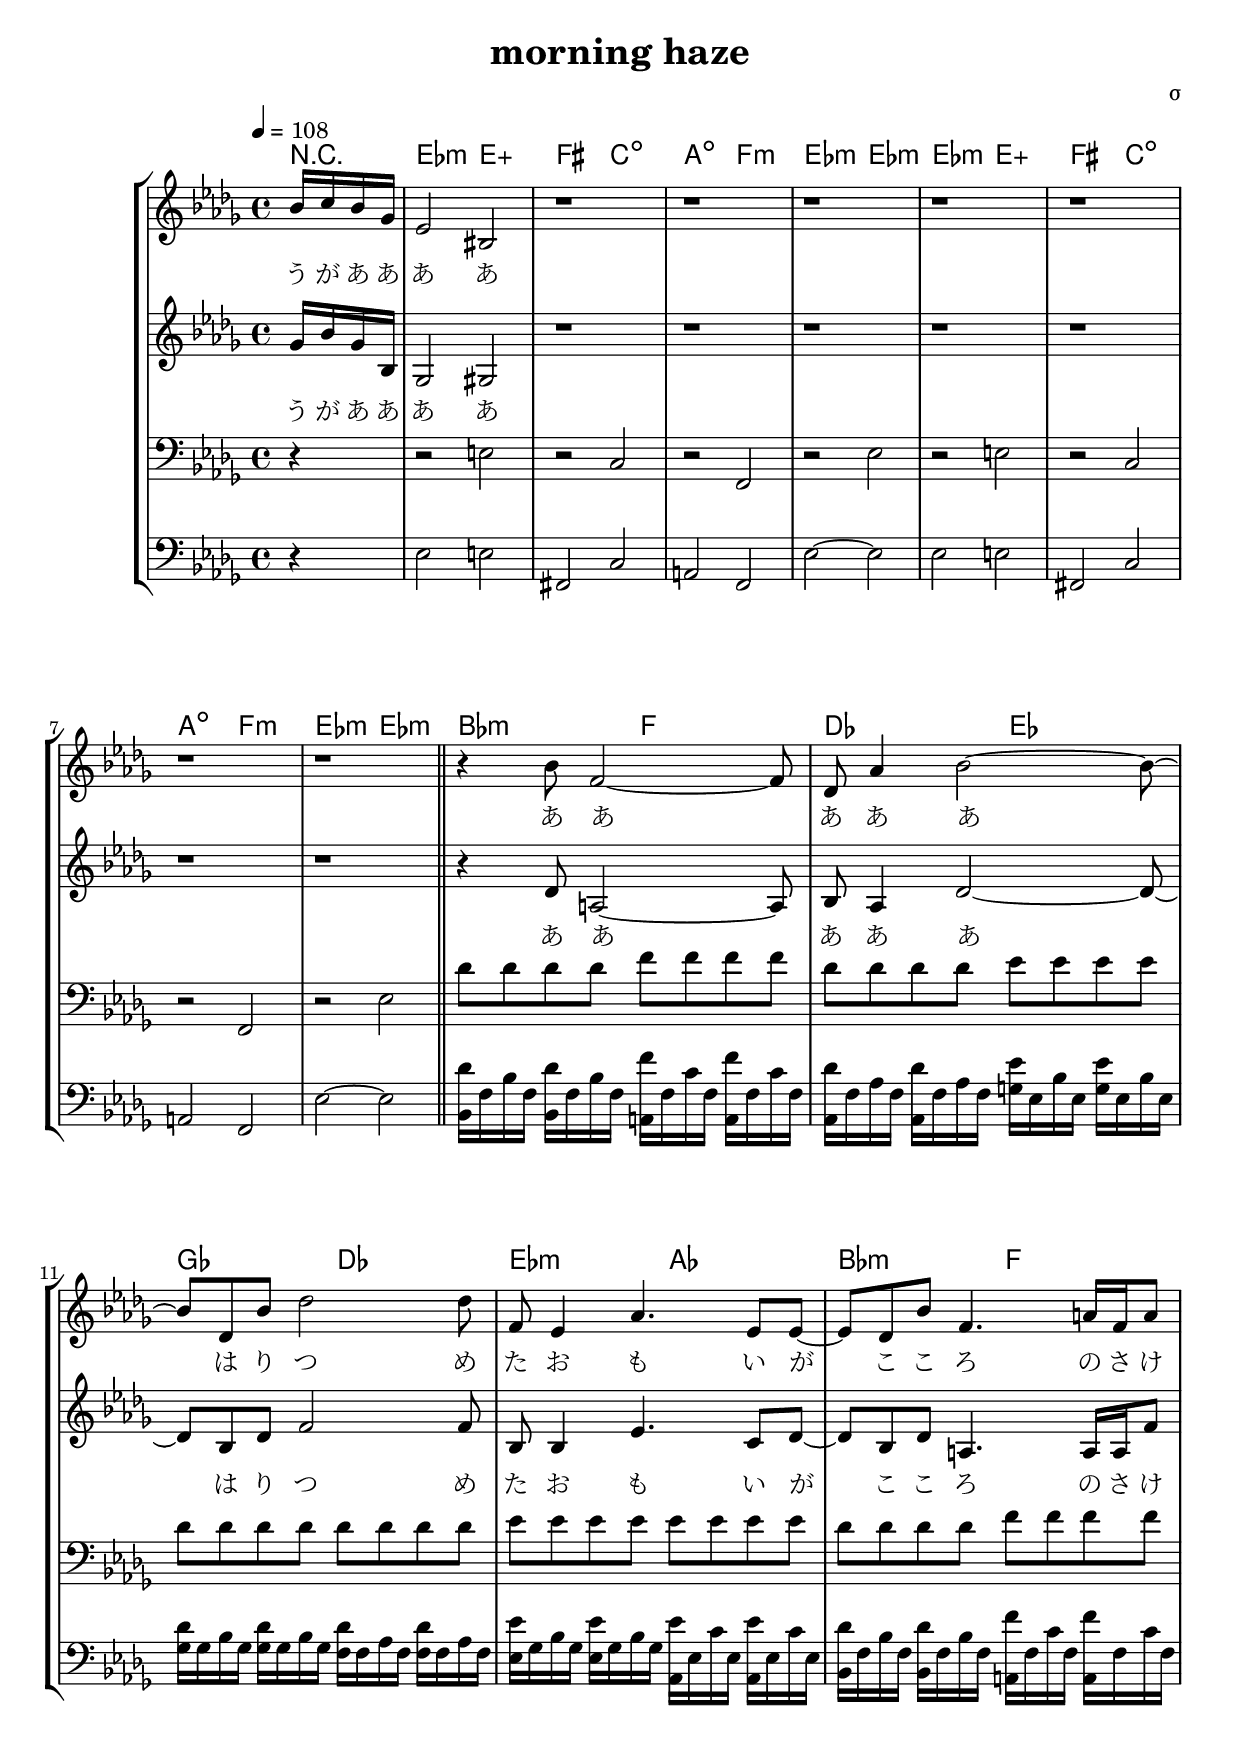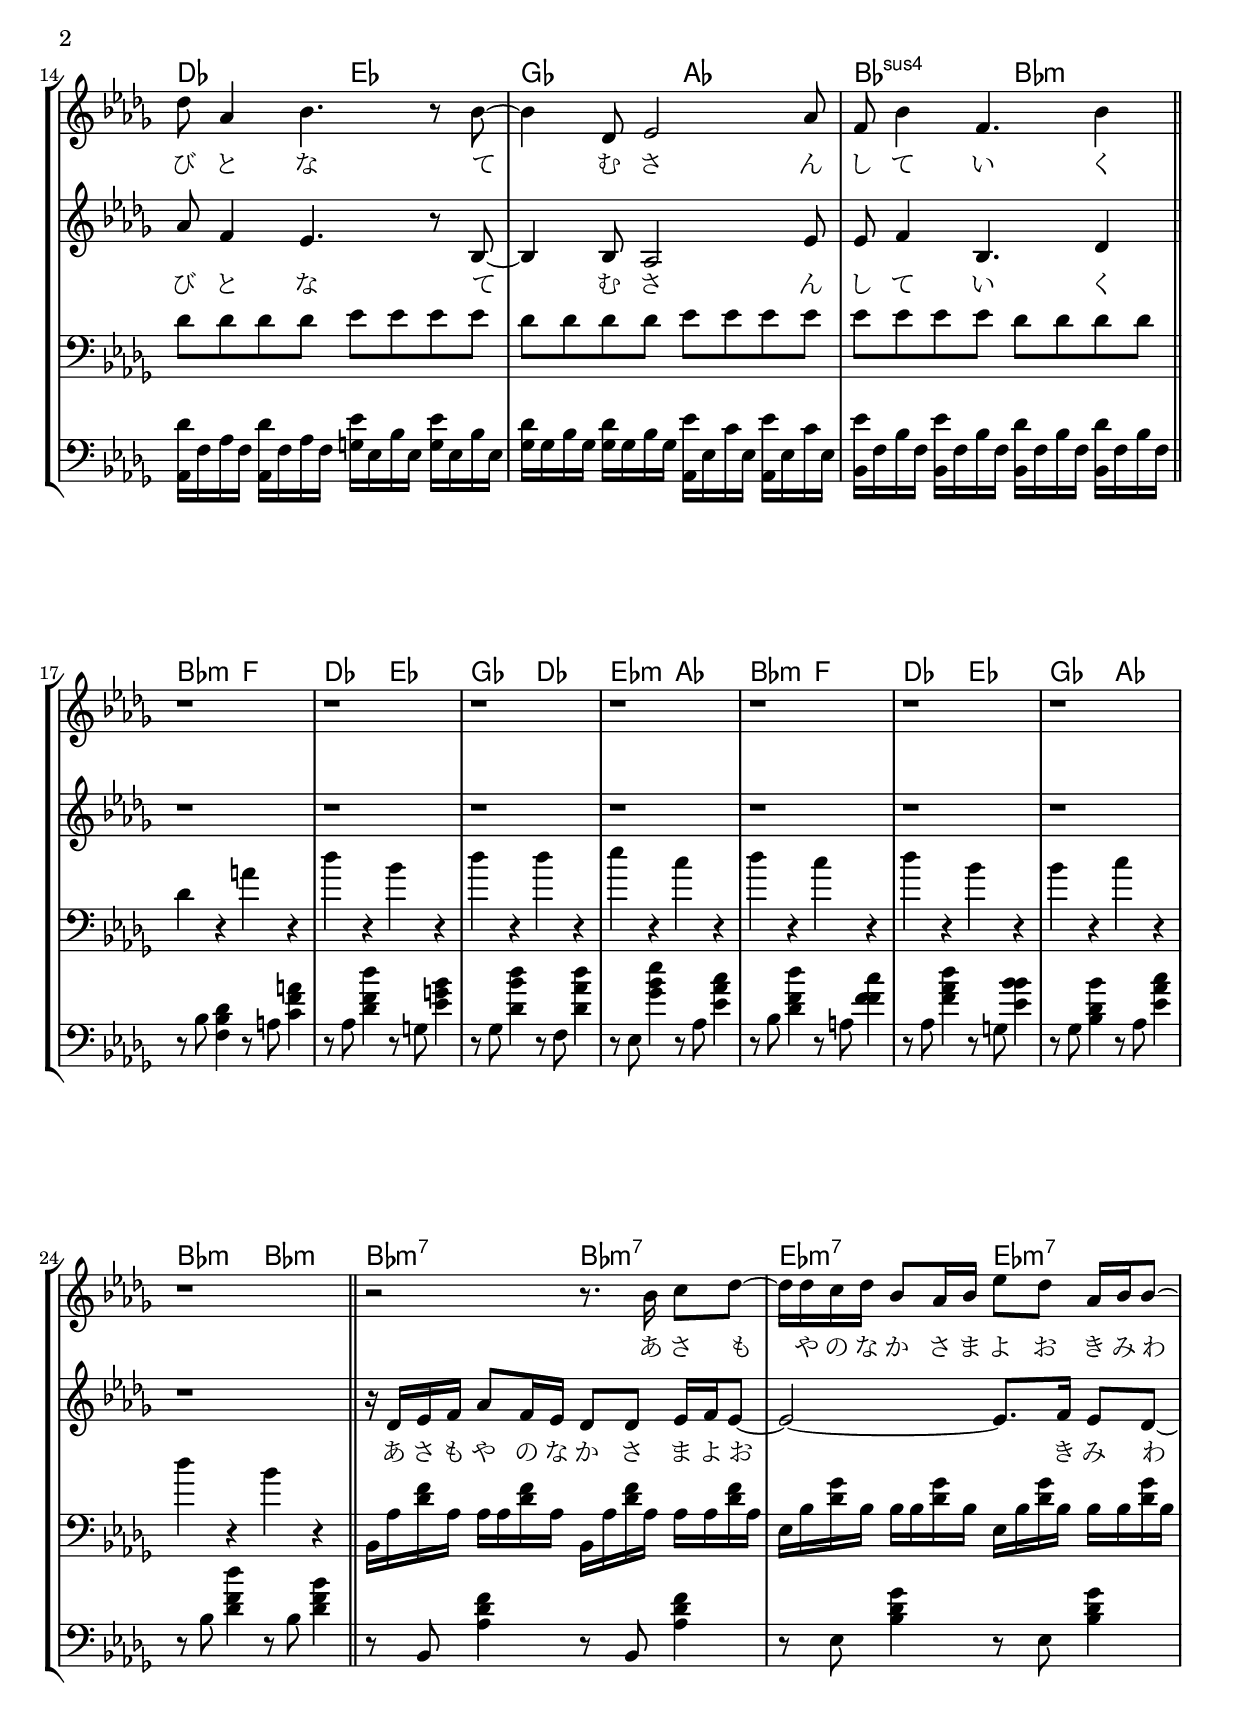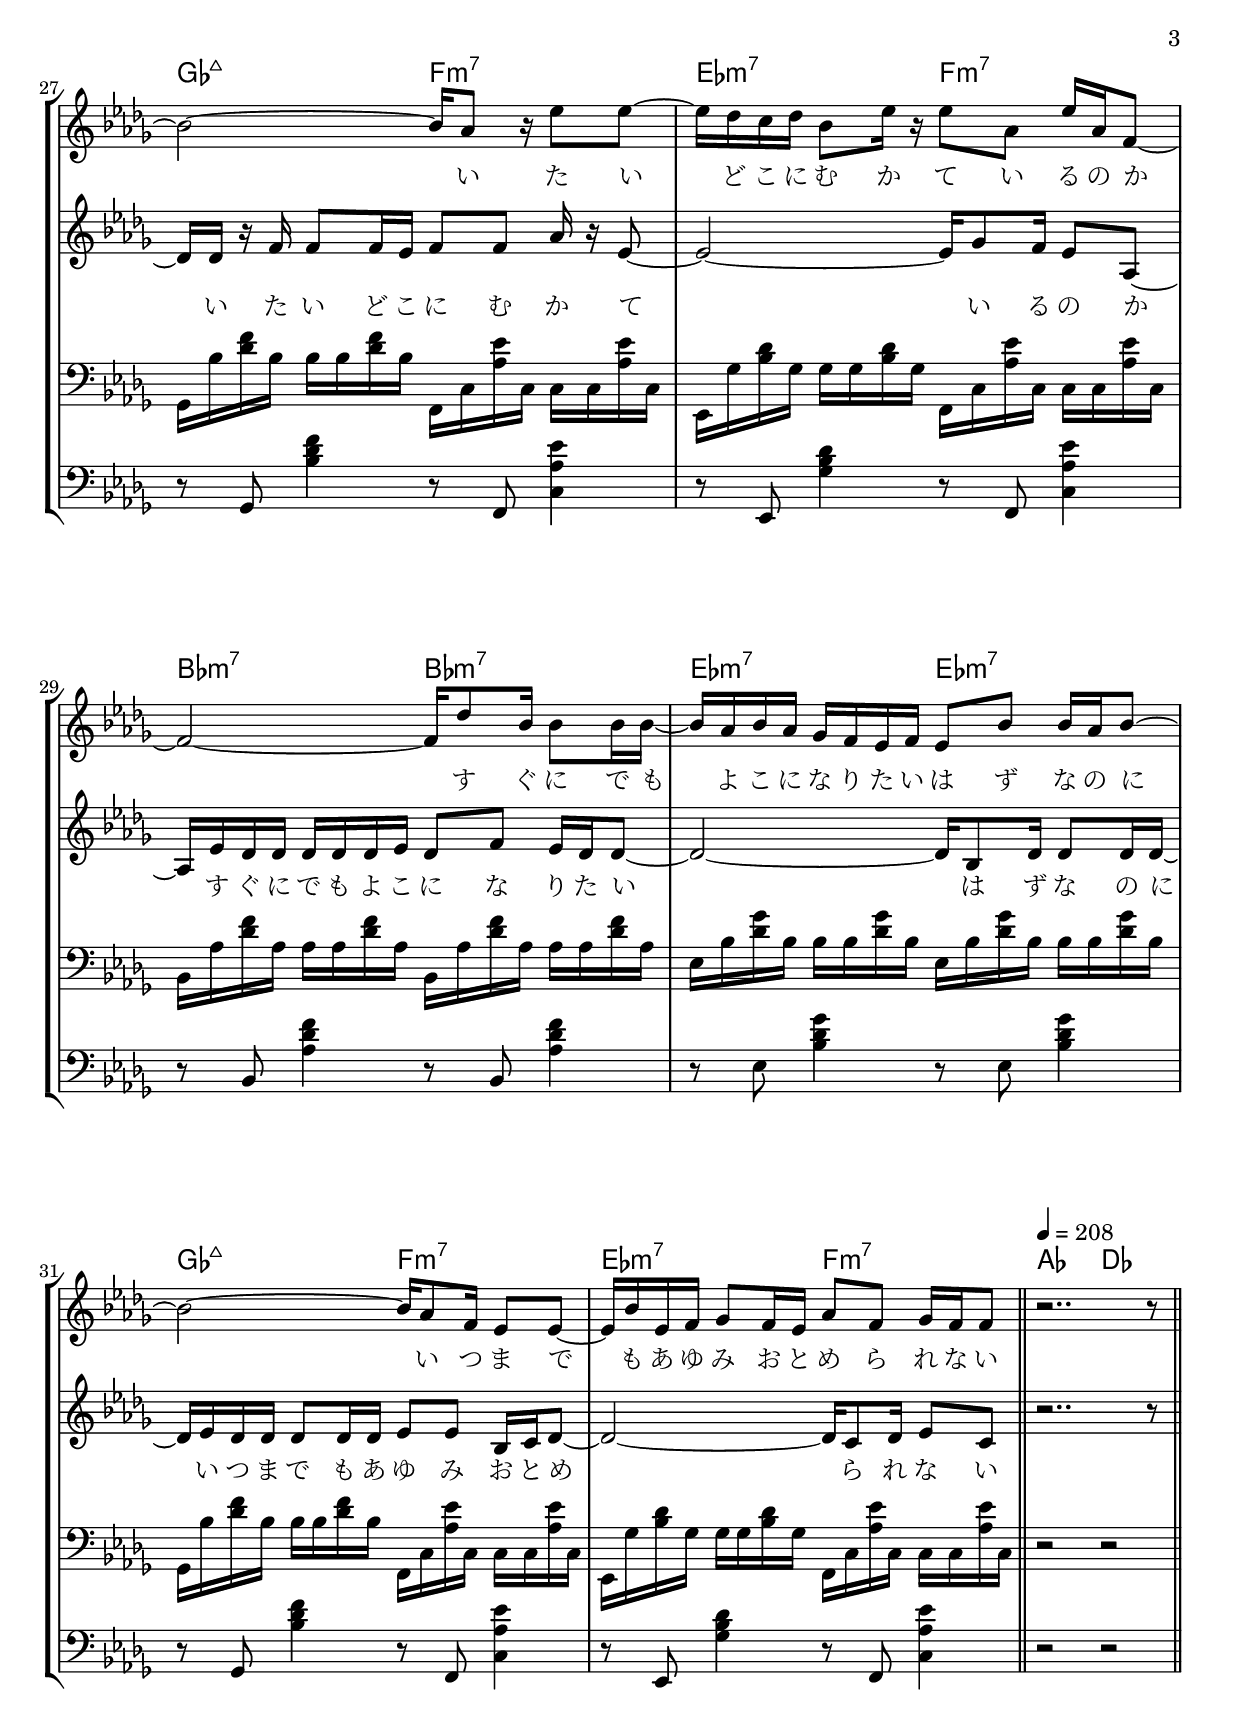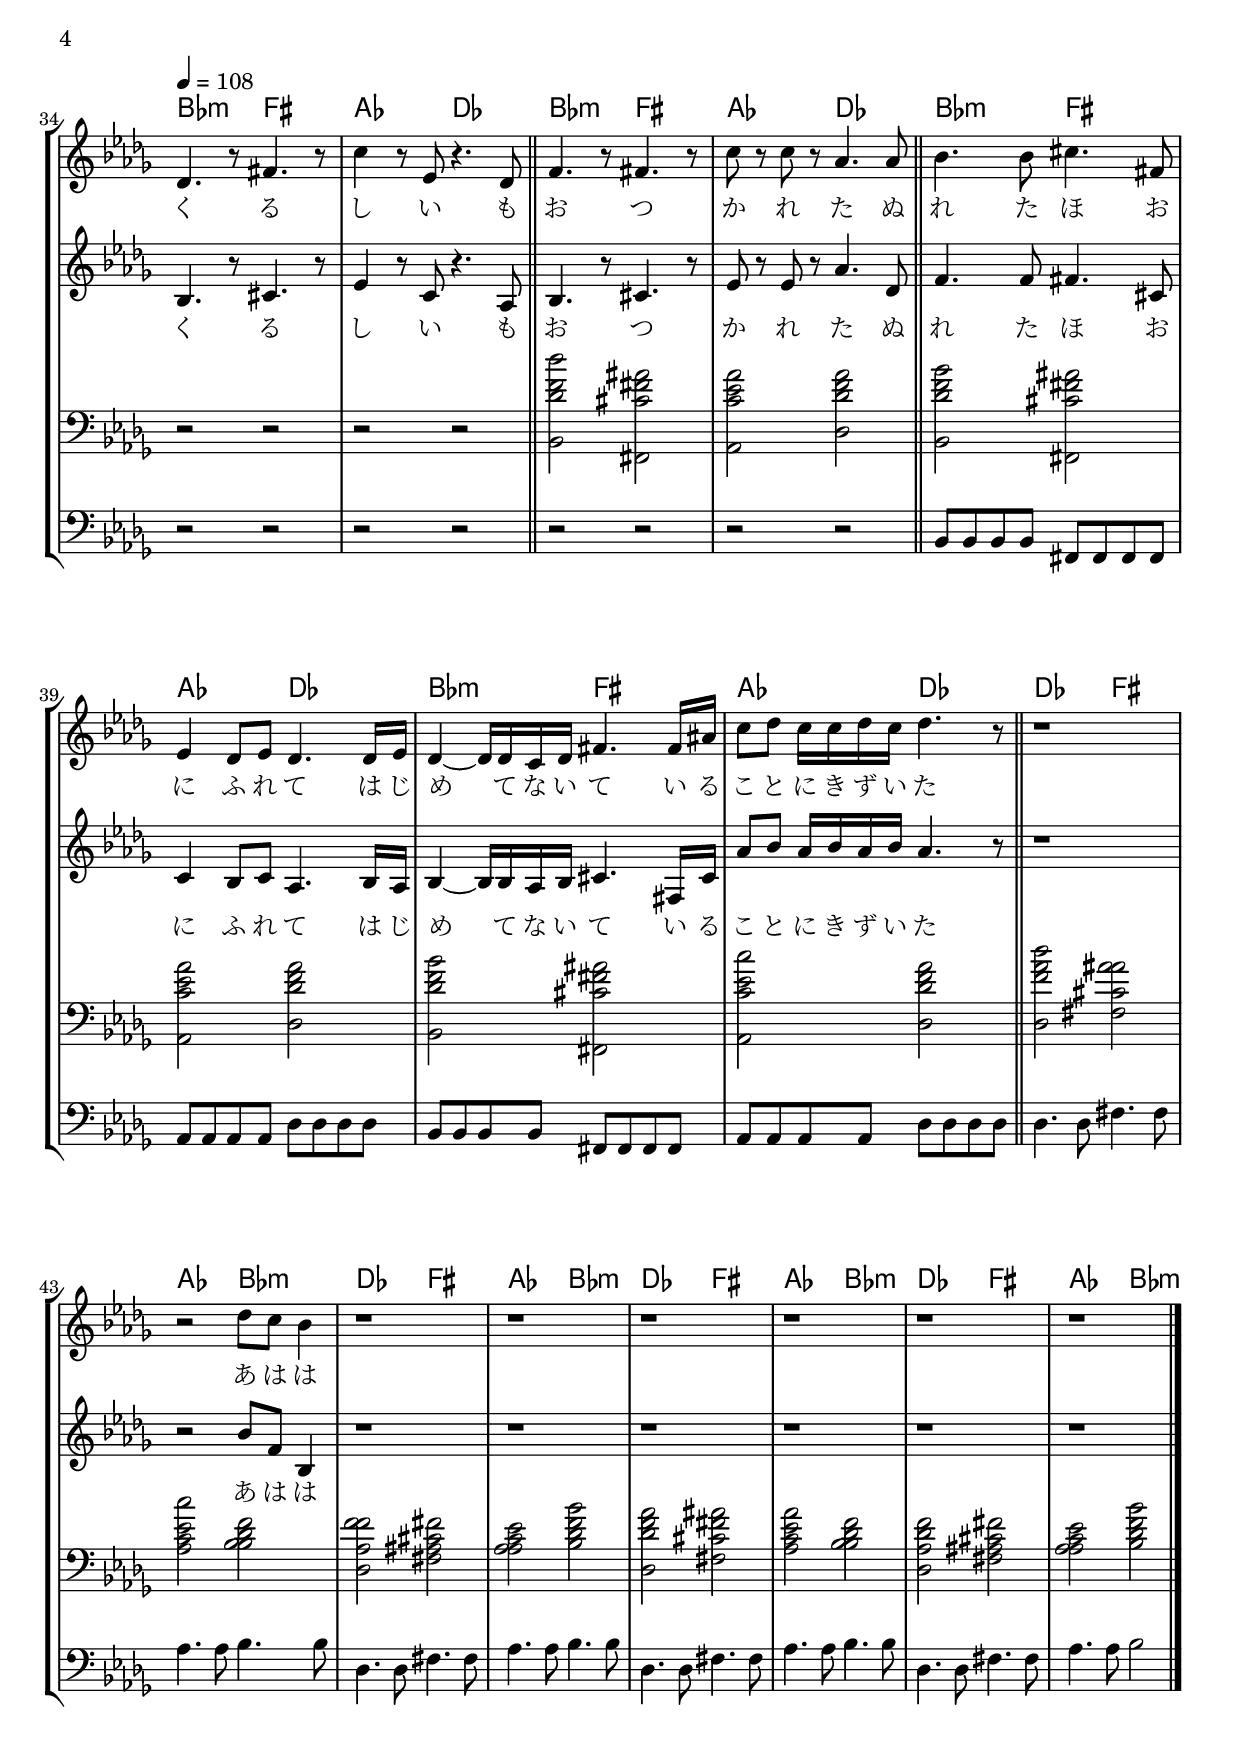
\version "2.12.1"

\header {
	title = \markup {"morning haze"}
	composer = \markup \center-column {σ}
}

harmony = \chordmode {
		r4es2:m e:aug fis c:dim a:dim f:m es:m es:m es:m e:aug fis c:dim a:dim f:m es:m es:m 

	bes:m f des es ges des es:m as bes:m f des es ges as bes:sus4 bes:m 

	bes:m f des es ges des es:m as bes:m f des es ges as bes:m bes:m 

	bes:min7 bes:min7 es:min7 es:min7 ges:maj7 f:min7 es:min7 f:min7 bes:min7 bes:min7 es:min7 es:min7 ges:maj7 f:min7 es:min7 f:min7 

	as des 

	bes:m fis as des 

	bes:m fis as des 

	bes:m fis as des bes:m fis as des 

	des fis as bes:m des fis as bes:m des fis as bes:m des fis as bes:m 
}

melody = {
	\set Staff.midiInstrument = #"mmi0.40"
	\set Staff.midiMinimumVolume = #0.7
	\set Staff.midiMaximumVolume = #0.9
	\partial 8*2
		\key des \major
	\tempo 4 = 108
bes'16  c''16  bes'16  ges'16 
	es'2  bis2
	r1 r1 r1 r1 r1 r1 r1 	\set Staff.midiInstrument = #"mmi0.40"
	\set Staff.midiMinimumVolume = #0.7
	\set Staff.midiMaximumVolume = #0.9
	r4 bes'8  f'2~f'8 
	des'8  as'4  bes'2~bes'8~ 
	bes'8  des'8  bes'8  des''2  des''8 
	f'8  es'4  as'4.  es'8  es'8~ 
	es'8  des'8  bes'8  f'4.  a'16  f'16  a'8 
	des''8  as'4  bes'4.  r8  bes'8~ 
	bes'4  des'8  es'2  as'8 
	f'8  bes'4  f'4.  bes'4
	r1 | r1 | r1 | r1 | r1 | r1 | r1 | r1   
	\set Staff.midiInstrument = #"mmi0.40"
	\set Staff.midiMinimumVolume = #0.7
	\set Staff.midiMaximumVolume = #0.9
	r2 r8. bes'16  c''8  des''8~ 
	des''16  des''16  c''16  des''16  bes'8  as'16  bes'16  es''8  des''8  as'16  bes'16  bes'8~ 
	bes'2~bes'16  as'8  r16  es''8  es''8~ 
	es''16  des''16  c''16  des''16  bes'8  es''16  r16  es''8  as'8  es''16  as'16  f'8~ 
	f'2~f'16  des''8  bes'16  bes'8  bes'16  bes'16~ 
	bes'16  as'16  bes'16  as'16  ges'16  f'16  es'16  f'16  es'8  bes'8  bes'16  as'16  bes'8~ 
	bes'2~bes'16  as'8  f'16  es'8  es'8~ 
	es'16  bes'16  es'16  f'16  ges'8  f'16  es'16  as'8  f'8  ges'16  f'16  f'8
	\tempo 4 = 208
	r2.. 
	\set Staff.midiInstrument = #"mmi0.40"
	\set Staff.midiMinimumVolume = #0.7
	\set Staff.midiMaximumVolume = #0.9
	r8 
		\tempo 4 = 108
des'4.  r8  fis'4.  r8 
	c''4  r8  es'8  r4.  	\set Staff.midiInstrument = #"mmi0.40"
	\set Staff.midiMinimumVolume = #0.7
	\set Staff.midiMaximumVolume = #0.9
	des'8 
	f'4.  r8  fis'4.  r8 
	c''8  r8  c''8  r8  as'4.  	\set Staff.midiInstrument = #"mmi0.40"
	\set Staff.midiMinimumVolume = #0.7
	\set Staff.midiMaximumVolume = #0.9
	as'8 
	bes'4.  bes'8  cis''4.  fis'8 
	es'4  des'8  es'8  des'4.  des'16  es'16 
	des'4~des'16  des'16  c'16  des'16  fis'4.  fis'16  ais'16 
	c''8  des''8  c''16  c''16  des''16  c''16  des''4.  	r8 	\set Staff.midiInstrument = #"mmi0.40"
	\set Staff.midiMinimumVolume = #0.7
	\set Staff.midiMaximumVolume = #0.9
	r1
r2 des''8  c''8  bes'4
	r1 r1 r1 r1 r1 r1 	\bar "|."
}

words = \lyricmode {
	う  が  あ  あ  あ  あ  
	あ  あ  あ  あ  あ  は  り  つ  め  た  お  も  い  が  こ  こ  ろ  の  さ  け  び  と  な  て  む  さ  ん  し  て  い  く  
	
	あ  さ  も  や  の  な  か  さ  ま  よ  お  き  み  わ  い  た  い  ど  こ  に  む  か  て  い  る  の  か  す  ぐ  に  で  も  よ  こ  に  な  り  た  い  は  ず  な  の  に  い  つ  ま  で  も  あ  ゆ  み  お  と  め  ら  れ  な  い  
	
	く  る  し  い  
	も  お  つ  か  れ  た  
	ぬ  れ  た  ほ  お  に  ふ  れ  て  は  じ  め  て  な  い  て  い  る  こ  と  に  き  ず  い  た  
	あ  は  は  
}

secondmelody = {
	\set Staff.midiInstrument = #"mmi0.38"
	\set Staff.midiMinimumVolume = #0.7
	\set Staff.midiMaximumVolume = #0.9
	\partial 8*2
		\key des \major
	\tempo 4 = 108
ges'16  bes'16  ges'16  bes16 
	ges2  gis2
	r1 r1 r1 r1 r1 r1 r1 	\set Staff.midiInstrument = #"mmi0.38"
	\set Staff.midiMinimumVolume = #0.7
	\set Staff.midiMaximumVolume = #0.9
	r4 des'8  a2~a8 
	bes8  as4  des'2~des'8~ 
	des'8  bes8  des'8  f'2  f'8 
	bes8  bes4  es'4.  c'8  des'8~ 
	des'8  bes8  des'8  a4.  a16  a16  f'8 
	as'8  f'4  es'4.  r8  bes8~ 
	bes4  bes8  as2  es'8 
	es'8  f'4  bes4.  des'4
	r1 | r1 | r1 | r1 | r1 | r1 | r1 | r1   
	\set Staff.midiInstrument = #"mmi0.38"
	\set Staff.midiMinimumVolume = #0.7
	\set Staff.midiMaximumVolume = #0.9
	r16 des'16  es'16  f'16  as'8  f'16  es'16  des'8  des'8  es'16  f'16  es'8~ 
	es'2~es'8.  f'16  es'8  des'8~ 
	des'16  des'16  r16  f'16  f'8  f'16  es'16  f'8  f'8  as'16  r16  es'8~ 
	es'2~es'16  ges'8  f'16  es'8  as8~ 
	as16  es'16  des'16  des'16  des'16  des'16  des'16  es'16  des'8  f'8  es'16  des'16  des'8~ 
	des'2~des'16  bes8  des'16  des'8  des'16  des'16~ 
	des'16  es'16  des'16  des'16  des'8  des'16  des'16  es'8  es'8  bes16  c'16  des'8~ 
	des'2~des'16  c'8  des'16  es'8  c'8
	\tempo 4 = 208
	r2.. 
	\set Staff.midiInstrument = #"mmi0.38"
	\set Staff.midiMinimumVolume = #0.7
	\set Staff.midiMaximumVolume = #0.9
	r8 
		\tempo 4 = 108
bes4.  r8  cis'4.  r8 
	es'4  r8  c'8  r4.  	\set Staff.midiInstrument = #"mmi0.38"
	\set Staff.midiMinimumVolume = #0.7
	\set Staff.midiMaximumVolume = #0.9
	as8 
	bes4.  r8  cis'4.  r8 
	es'8  r8  es'8  r8  as'4.  	\set Staff.midiInstrument = #"mmi0.38"
	\set Staff.midiMinimumVolume = #0.7
	\set Staff.midiMaximumVolume = #0.9
	des'8 
	f'4.  f'8  fis'4.  cis'8 
	c'4  bes8  c'8  as4.  bes16  as16 
	bes4~bes16  bes16  as16  bes16  cis'4.  fis16  cis'16 
	as'8  bes'8  as'16  bes'16  as'16  bes'16  as'4.  	r8 	\set Staff.midiInstrument = #"mmi0.38"
	\set Staff.midiMinimumVolume = #0.7
	\set Staff.midiMaximumVolume = #0.9
	r1
r2 bes'8  f'8  bes4
	r1 r1 r1 r1 r1 r1 	\bar "|."
}

secondwords = \lyricmode {
	う  が  あ  あ  あ  あ  
	あ  あ  あ  あ  あ  は  り  つ  め  た  お  も  い  が  こ  こ  ろ  の  さ  け  び  と  な  て  む  さ  ん  し  て  い  く  
	
	あ  さ  も  や  の  な  か  さ  ま  よ  お  き  み  わ  い  た  い  ど  こ  に  む  か  て  い  る  の  か  す  ぐ  に  で  も  よ  こ  に  な  り  た  い  は  ず  な  の  に  い  つ  ま  で  も  あ  ゆ  み  お  と  め  ら  れ  な  い  
	
	く  る  し  い  
	も  お  つ  か  れ  た  
	ぬ  れ  た  ほ  お  に  ふ  れ  て  は  じ  め  て  な  い  て  い  る  こ  と  に  き  ず  い  た  
	あ  は  は  
}

tempochange = {
	\tempo 4 = 108
	r1 | r1 | r1 | r1 | r1 | r1 | r1 | r1 \bar "||"
	\tempo 4 = 108
	r1 | r1 | r1 | r1 | r1 | r1 | r1 | r1 \bar "||"
	\tempo 4 = 108
	r1 | r1 | r1 | r1 | r1 | r1 | r1 | r1 \bar "||"
	\tempo 4 = 108
	r1 | r1 | r1 | r1 | r1 | r1 | r1 | r1 \bar "||"
	\tempo 4 = 208
	r1 \bar "||"
	\tempo 4 = 108
	r1 | r1 \bar "||"
	\tempo 4 = 108
	r1 | r1 \bar "||"
	\tempo 4 = 108
	r1 | r1 | r1 | r1 \bar "||"
	\tempo 4 = 108
	r1 | r1 | r1 | r1 | r1 | r1 | r1 | r1 \bar "|."
}

mainacc = {
	\clef bass
	\set Staff.midiInstrument = #"Lead 2 (sawtooth)"
	\set Staff.midiMinimumVolume = #0.3
	\set Staff.midiMaximumVolume = #0.6
	\key des \major
	\tempo 4 = 108
	\partial 8*2
	r4	r2
	e2
	r2
	c2
	r2
	f,2
	r2
	es2
	r2
	e2
	r2
	c2
	r2
	f,2
	r2
	es2
	\bar "||"

	\set Staff.midiInstrument = #"Acoustic grand"
	\set Staff.midiMinimumVolume = #0.3
	\set Staff.midiMaximumVolume = #0.6
	des'8 des'8 des'8 des'8
	f'8 f'8 f'8 f'8
	des'8 des'8 des'8 des'8
	es'8 es'8 es'8 es'8
	des'8 des'8 des'8 des'8
	des'8 des'8 des'8 des'8
	es'8 es'8 es'8 es'8
	es'8 es'8 es'8 es'8
	des'8 des'8 des'8 des'8
	f'8 f'8 f'8 f'8
	des'8 des'8 des'8 des'8
	es'8 es'8 es'8 es'8
	des'8 des'8 des'8 des'8
	es'8 es'8 es'8 es'8
	es'8 es'8 es'8 es'8
	des'8 des'8 des'8 des'8
	\bar "||"

	\set Staff.midiInstrument = #"Acoustic grand"
	\set Staff.midiMinimumVolume = #0.3
	\set Staff.midiMaximumVolume = #0.6
	des'4 r4
	a'4 r4
	des''4 r4
	bes'4 r4
	des''4 r4
	des''4 r4
	es''4 r4
	c''4 r4
	des''4 r4
	c''4 r4
	des''4 r4
	bes'4 r4
	bes'4 r4
	c''4 r4
	des''4 r4
	bes'4 r4
	\bar "||"

	\set Staff.midiInstrument = #"Electric Grand"
	\set Staff.midiMinimumVolume = #0.3
	\set Staff.midiMaximumVolume = #0.6
	bes,16 as <des' f'> as as as <des' f'> as
	bes,16 as <des' f'> as as as <des' f'> as
	es16 bes <des' ges'> bes bes bes <des' ges'> bes
	es16 bes <des' ges'> bes bes bes <des' ges'> bes
	ges,16 bes <des' f'> bes bes bes <des' f'> bes
	f,16 c <as es'> c c c <as es'> c
	es,16 ges <bes des'> ges ges ges <bes des'> ges
	f,16 c <as es'> c c c <as es'> c
	bes,16 as <des' f'> as as as <des' f'> as
	bes,16 as <des' f'> as as as <des' f'> as
	es16 bes <des' ges'> bes bes bes <des' ges'> bes
	es16 bes <des' ges'> bes bes bes <des' ges'> bes
	ges,16 bes <des' f'> bes bes bes <des' f'> bes
	f,16 c <as es'> c c c <as es'> c
	es,16 ges <bes des'> ges ges ges <bes des'> ges
	f,16 c <as es'> c c c <as es'> c
	\bar "||"

	\set Staff.midiInstrument = #"Acoustic grand"
	\set Staff.midiMinimumVolume = #0.3
	\set Staff.midiMaximumVolume = #0.6
	\tempo 4 = 208
	r2
	r2
	\bar "||"

	\set Staff.midiInstrument = #"Acoustic grand"
	\set Staff.midiMinimumVolume = #0.3
	\set Staff.midiMaximumVolume = #0.6
	\tempo 4 = 108
	r2
	r2
	r2
	r2
	\bar "||"

	\set Staff.midiInstrument = #"Choir Aahs"
	\set Staff.midiMinimumVolume = #0.3
	\set Staff.midiMaximumVolume = #0.6
	<bes, des' f' des''>2
	<fis, cis' fis' ais'>2
	<as, c' es' as'>2
	<des des' f' as'>2
	\bar "||"

	\set Staff.midiInstrument = #"Choir Aahs"
	\set Staff.midiMinimumVolume = #0.3
	\set Staff.midiMaximumVolume = #0.6
	<bes, des' f' bes'>2
	<fis, cis' fis' ais'>2
	<as, c' es' as'>2
	<des des' f' as'>2
	<bes, des' f' bes'>2
	<fis, cis' fis' ais'>2
	<as, c' es' c''>2
	<des des' f' as'>2
	\bar "||"

	\set Staff.midiInstrument = #"Choir Aahs"
	\set Staff.midiMinimumVolume = #0.3
	\set Staff.midiMaximumVolume = #0.6
	<des f' as' des''>2
	<fis cis' ais' ais'>2
	<as c' es' c''>2
	<bes bes des' f'>2
	<des as f' f'>2
	<fis ais cis' fis'>2
	<as as c' es'>2
	<bes des' f' bes'>2
	<des des' f' as'>2
	<fis cis' fis' ais'>2
	<as c' es' as'>2
	<bes bes des' f'>2
	<des as des' f'>2
	<fis ais cis' fis'>2
	<as as c' es'>2
	<bes des' f' bes'>2
	\bar "|."
}

subacc = {
	\clef bass
	\set Staff.midiInstrument = #"Lead 2 (sawtooth)"
	\set Staff.midiMinimumVolume = #0.3
	\set Staff.midiMaximumVolume = #0.6
	\key des \major
	\tempo 4 = 108
	\partial 8*2
	r4	es2
	~e2
	fis,2
	~c2
	a,2
	~f,2
	es2
	~es2
	es2
	~e2
	fis,2
	~c2
	a,2
	~f,2
	es2
	~es2
	\bar "||"

	\set Staff.midiInstrument = #"Bright Acoustic"
	\set Staff.midiMinimumVolume = #0.3
	\set Staff.midiMaximumVolume = #0.6
	<bes, des'>16 f bes f <bes, des'> f bes f
	<a, f'>16 f c' f <a, f'> f c' f
	<as, des'>16 f as f <as, des'> f as f
	<g es'>16 es bes es <g es'> es bes es
	<ges des'>16 ges bes ges <ges des'> ges bes ges
	<f des'>16 f as f <f des'> f as f
	<es es'>16 ges bes ges <es es'> ges bes ges
	<as, es'>16 es c' es <as, es'> es c' es
	<bes, des'>16 f bes f <bes, des'> f bes f
	<a, f'>16 f c' f <a, f'> f c' f
	<as, des'>16 f as f <as, des'> f as f
	<g es'>16 es bes es <g es'> es bes es
	<ges des'>16 ges bes ges <ges des'> ges bes ges
	<as, es'>16 es c' es <as, es'> es c' es
	<bes, es'>16 f bes f <bes, es'> f bes f
	<bes, des'>16 f bes f <bes, des'> f bes f
	\bar "||"

	\set Staff.midiInstrument = #"Electric Grand"
	\set Staff.midiMinimumVolume = #0.3
	\set Staff.midiMaximumVolume = #0.6
	r8 bes <f bes des'>4
	r8 a <c' f' a'>4
	r8 as <des' f' des''>4
	r8 g <es' g' bes'>4
	r8 ges <des' bes' des''>4
	r8 f <des' as' des''>4
	r8 es <ges' bes' es''>4
	r8 as <es' as' c''>4
	r8 bes <des' f' des''>4
	r8 a <f' f' c''>4
	r8 as <f' as' des''>4
	r8 g <es' bes' bes'>4
	r8 ges <bes des' bes'>4
	r8 as <es' as' c''>4
	r8 bes <des' f' des''>4
	r8 bes <des' f' bes'>4
	\bar "||"

	\set Staff.midiInstrument = #"Slap Bass 1"
	\set Staff.midiMinimumVolume = #0.3
	\set Staff.midiMaximumVolume = #0.6
	r8 bes, <as des' f'>4
	r8 bes, <as des' f'>4
	r8 es <bes des' ges'>4
	r8 es <bes des' ges'>4
	r8 ges, <bes des' f'>4
	r8 f, <c as es'>4
	r8 es, <ges bes des'>4
	r8 f, <c as es'>4
	r8 bes, <as des' f'>4
	r8 bes, <as des' f'>4
	r8 es <bes des' ges'>4
	r8 es <bes des' ges'>4
	r8 ges, <bes des' f'>4
	r8 f, <c as es'>4
	r8 es, <ges bes des'>4
	r8 f, <c as es'>4
	\bar "||"

	\set Staff.midiInstrument = #"Acoustic grand"
	\set Staff.midiMinimumVolume = #0.3
	\set Staff.midiMaximumVolume = #0.6
	\tempo 4 = 208
	r2
	r2
	\bar "||"

	\set Staff.midiInstrument = #"Acoustic grand"
	\set Staff.midiMinimumVolume = #0.3
	\set Staff.midiMaximumVolume = #0.6
	\tempo 4 = 108
	r2
	r2
	r2
	r2
	\bar "||"

	\set Staff.midiInstrument = #"Acoustic grand"
	\set Staff.midiMinimumVolume = #0.3
	\set Staff.midiMaximumVolume = #0.6
	r2
	r2
	r2
	r2
	\bar "||"

	\set Staff.midiInstrument = #"Slap Bass 2"
	\set Staff.midiMinimumVolume = #0.3
	\set Staff.midiMaximumVolume = #0.6
	bes,8 bes,8 bes,8 bes,8
	fis,8 fis,8 fis,8 fis,8
	as,8 as,8 as,8 as,8
	des8 des8 des8 des8
	bes,8 bes,8 bes,8 bes,8
	fis,8 fis,8 fis,8 fis,8
	as,8 as,8 as,8 as,8
	des8 des8 des8 des8
	\bar "||"

	\set Staff.midiInstrument = #"Contrabass"
	\set Staff.midiMinimumVolume = #0.3
	\set Staff.midiMaximumVolume = #0.6
	des4.des8
	fis4.fis8
	as4.as8
	bes4.bes8
	des4.des8
	fis4.fis8
	as4.as8
	bes4.bes8
	des4.des8
	fis4.fis8
	as4.as8
	bes4.bes8
	des4.des8
	fis4.fis8
	as4.as8
	bes2
	\bar "|."
}

percA = {
	\drummode {
	\partial 8*2
	r4	r1  |r1  |r1  |r1  |r1  |r1  |r1  |r2 r8 hho4 hho8  \bar "||"
	r2 r8 hho4.  |r2 r8 hho4.  |r2 r8 hho4.  |r2 r8 hho4.  |r2 r8 hho4.  |r2 r8 hho4.  |r2 r8 hho4.  |r2 r8 hho4.  \bar "||"
	r1 |r1 |r1 |r1 |r1 |r1 |r1 |r1 \bar "||"
	cymc1  |r1  |r1  |r1  |cymc1  |r1  |r1  |r1  \bar "||"
	r1 \bar "||"
	r1 |r1 \bar "||"
	r1 |r1 \bar "||"
	cymr4 cymr4 cymr4 cymr4  |cymr4 cymr8 cymr16 cymr16 cymr4 cymr4  |cymr4 cymr4 cymr4 cymr4  |cymr4 cymr2.  \bar "||"
	\times 16/12{ cymr8. cymr8 cymr16 cymr8. cymr8 cymr16 } |\times 16/12{ r8. cymr8 cymr16 cymr8. cymr8 cymr16 } |\times 16/12{ cymr8. cymr8 cymr16 cymr8. cymr8 cymr16 } |\times 16/12{ r8. cymr8 cymr16 cymr8. cymr8 cymr16 } |\times 16/12{ cymr8. cymr8 cymr16 cymr8. cymr8 cymr16 } |\times 16/12{ r8. cymr8 cymr16 cymr8. cymr8 cymr16 } |\times 16/12{ cymr8. cymr8 cymr16 cymr8. cymr8 cymr16 } |\times 16/12{ cymr8. cymr8 cymr4. r16 } \bar "|."
	}
}

percB = {
	\drummode {
	\partial 8*2
	r4	r4. hhp2 hhp8  |r4. hhp2 hhp8  |r4. hhp2 hhp8  |r4. hhp2 hhp8  |r4. hhp2 hhp8  |r4. hhp2 hhp8  |r4. hhp2 hhp8  |hhp4 hhp4 hhp4 hhp4  \bar "||"
	r8 hh8 hh8 hh8 hh4. hh8  |hh8 hh8 hh8 hh8 hh4 hh8 hh8  |hh8 hh8 hh8 hh8 hh4. hh8  |hh8 hh8 hh8 hh8 hh4 hh8 hh8  |r8 hh8 hh8 hh8 hh4. hh8  |hh8 hh8 hh8 hh8 hh4 hh8 hh8  |hh8 hh8 hh8 hh8 hh4. hh8  |r16 hh4 hh4 hh4 r16 hh8  \bar "||"
	r1 |r1 |r1 |r1 |r1 |r1 |r1 |r1 \bar "||"
	r8 hho8 hho8 hho8 hho8 hho8 hho8 hho8  |hho8 hho8 hho8 hho8 hho8 hho8 hho8 hho8  |hho8 hho8 hho8 hho8 hho8 hho8 hho8 hho8  |hho8 hho8 hho8 hho8 hho8 hho4.  |r8 hho8 hho8 hho8 hho8 hho8 hho8 hho8  |hho8 hho8 hho8 hho8 hho8 hho8 hho8 hho8  |hho8 hho8 hho8 hho8 hho8 hho8 hho8 hho8  |hho8 hho8 hho8 hho8 hho8 hho4.  \bar "||"
	r1 \bar "||"
	r1 |r1 \bar "||"
	r1 |r1 \bar "||"
	r2 sn2  |r2 sn2  |r2 sn2  |r8 sn8 sn2.  \bar "||"
	\times 16/12{ r2 r8 hhp8 } |\times 16/12{ r2. } |\times 16/12{ r2 r8 hhp8 } |\times 16/12{ hhp2. } |\times 16/12{ r2 r8 hhp8 } |\times 16/12{ r2. } |\times 16/12{ r2 r8 hhp8 } |\times 16/12{ hhp2. } \bar "|."
	}
}

percC = {
	\drummode {
	\partial 8*2
	r4	hh4 hh4 hh4 hh4  |hh4 hh4 hh4 hh4  |hh4 hh4 hh4 hh4  |hh4 hh4 hh4 hh4  |hh4 hh4 hh4 hh4  |hh4 hh4 hh4 hh4  |hh4 hh4 hh4 hh4  |r4. hh2 r8  \bar "||"
	r16 hhp4 hhp8 hhp8 hhp4. hhp16  |r16 hhp4 hhp8 hhp8 hhp4 hhp8.  |r16 hhp4 hhp8 hhp8 hhp4 hhp8 hhp16  |r16 hhp4 hhp8 hhp8 hhp4 hhp8.  |r16 hhp4 hhp8 hhp8 hhp4. hhp16  |r16 hhp4 hhp8 hhp8 hhp4 hhp8.  |r16 hhp4 hhp8 hhp8 hhp4 hhp8 hhp16  |r8 hhp8 hhp8 hhp8 hhp4 r16 hhp8.  \bar "||"
	r1 |r1 |r1 |r1 |r1 |r1 |r1 |r1 \bar "||"
	r1  |r1  |r1  |r2. hh4  |r1  |r1  |r1  |r2. hh4  \bar "||"
	r1 \bar "||"
	r1 |r1 \bar "||"
	r1 |r1 \bar "||"
	bd2. r8 bd8  |bd2. r8 bd8  |bd2. r8 bd8  |bd2 r8 bd4.  \bar "||"
	\times 16/12{ bd4. bd4 r16 bd16 } |\times 16/12{ bd4. bd4. } |\times 16/12{ bd4. bd4 r16 bd16 } |\times 16/12{ bd4. bd4 r16 bd16 } |\times 16/12{ bd4. bd4 r16 bd16 } |\times 16/12{ bd4. bd4. } |\times 16/12{ bd4. bd4 r16 bd16 } |\times 16/12{ bd4 r16 bd16 bd4. } \bar "|."
	}
}

percD = {
	\drummode {
	\partial 8*2
	r4	bd2. r8 bd8  |bd8. bd8. bd2 bd8  |bd2. r8 bd8  |bd8. bd8. bd2 bd8  |bd2. r8 bd8  |bd8. bd8. bd2 bd8  |bd2. r8 bd8  |bd8. bd4. r16 bd4 bd8  \bar "||"
	r8. sn2 r16 sn4  |r8. sn2 r16 sn8. sn16  |r8. sn2 r16 sn4  |r8. sn2 r16 sn8. sn16  |r8. sn2 r16 sn4  |r8. sn2 r16 sn8. sn16  |r8. sn2 r16 sn4  |r8. sn2 r16 sn4  \bar "||"
	r1 |r1 |r1 |r1 |r1 |r1 |r1 |r1 \bar "||"
	r8 sn4 sn4 sn4 sn8  |r8 sn4 sn4 sn4 sn8  |r8 sn4 sn4 sn4 sn8  |r8 sn4 sn4 sn8. sn16 sn16 sn16  |r8 sn4 sn4 sn4 sn8  |r8 sn4 sn4 sn4 sn8  |r8 sn4 sn4 sn4 sn8  |r8 sn4 sn4 sn8. sn16 sn16 sn16  \bar "||"
	r1 \bar "||"
	r1 |r1 \bar "||"
	r1 |r1 \bar "||"
	r1 |r1 |r1 |r8. tommh8. tommh2 r8  \bar "||"
	\times 16/12{ r2. } |\times 16/12{ rb2. } |\times 16/12{ r2. } |\times 16/12{ rb2. } |\times 16/12{ r2. } |\times 16/12{ rb2. } |\times 16/12{ r2. } |\times 16/12{ rb2. } \bar "|."
	}
}

percE = {
	\drummode {
	\partial 8*2
	r4	r1 | r1 | r1 | r1 | r1 | r1 | r1 | r1 \bar "||"
	bd4. bd8 bd2  |bd4. bd8 bd4. bd8  |bd4. bd8 bd2  |bd4. bd8 bd4. bd8  |bd4. bd8 bd2  |bd4. bd8 bd4. bd8  |bd4. bd8 bd2  |bd4. bd8 bd4 bd4  \bar "||"
	r1 |r1 |r1 |r1 |r1 |r1 |r1 |r1 \bar "||"
	bd4 bd16 bd8. bd8. bd8 bd8.  |bd4 bd16 bd8. bd16 bd8 bd8 bd8.  |bd4 bd16 bd8. bd8. bd8 bd8.  |bd4 bd16 bd8. bd16 bd8. bd4  |bd4 bd16 bd8. bd8. bd8 bd8.  |bd4 bd16 bd8. bd16 bd8 bd8 bd8.  |bd4 bd16 bd8. bd8. bd8 bd8.  |bd4 bd16 bd8. bd16 bd8. bd4  \bar "||"
	r1 \bar "||"
	r1 |r1 \bar "||"
	r1 |r1 \bar "||"
	r1 |r1 |r1 |r2. toml8 toml8  \bar "||"
	r1 |r1 |r1 |r1 |r1 |r1 |r1 |\times 16/12{ r4. sn8 sn4 } \bar "|."
	}
}

percF = {
	\drummode {
	\partial 8*2
	r4	r1 | r1 | r1 | r1 | r1 | r1 | r1 | r1 \bar "||"
	cymc1  |r1 |r1 |r1 |cymc1  |r1 |r1 |cymc1  \bar "||"
	r1 | r1 | r1 | r1 | r1 | r1 | r1 | r1 \bar "||"
	r1 | r1 | r1 | r1 | r1 | r1 | r1 | r1 \bar "||"
	r1 \bar "||"
	r1 | r1 \bar "||"
	r1 | r1 \bar "||"
	r1 |r1 |r1 |hho1  \bar "||"
	r1 |r1 |r1 |r1 |r1 |r1 |r1 |\times 16/12{ r2 r16 tommh16 tommh8 } \bar "|."
	}
}

percG = {
	\drummode {
	\partial 8*2
	r4	r1 | r1 | r1 | r1 | r1 | r1 | r1 | r1 \bar "||"
	r1 |r1 |r1 |r1 |r1 |r1 |r1 |r4. r16 tommh2 r16  \bar "||"
	r1 | r1 | r1 | r1 | r1 | r1 | r1 | r1 \bar "||"
	r1 | r1 | r1 | r1 | r1 | r1 | r1 | r1 \bar "||"
	r1 \bar "||"
	r1 | r1 \bar "||"
	r1 | r1 \bar "||"
	r1 | r1 | r1 | r1 \bar "||"
	r1 |r1 |r1 |r1 |r1 |r1 |r1 |\times 16/12{ r2 r8. toml16 } \bar "|."
	}
}

percH = {
	\drummode {
	\partial 8*2
	r4	r1 | r1 | r1 | r1 | r1 | r1 | r1 | r1 \bar "||"
	r1 |r1 |r1 |r1 |r1 |r1 |r1 |r2. r8 toml8  \bar "||"
	r1 | r1 | r1 | r1 | r1 | r1 | r1 | r1 \bar "||"
	r1 | r1 | r1 | r1 | r1 | r1 | r1 | r1 \bar "||"
	r1 \bar "||"
	r1 | r1 \bar "||"
	r1 | r1 \bar "||"
	r1 | r1 | r1 | r1 \bar "||"
	r1 | r1 | r1 | r1 | r1 | r1 | r1 | r1 \bar "|."
	}
}

\score {
	<<
		\new StaffGroup <<
			\new ChordNames {\harmony}
			\new Voice = "melody" {\melody}
			\new Lyrics \lyricsto "melody" \words
			\new Voice = "secondmelody" {\secondmelody}
			\new Lyrics \lyricsto "secondmelody" \secondwords
			\new Staff = "mainacc" {\mainacc}
			\new Staff = "subacc" {\subacc}
		>>
	>>
	\layout { }
}
